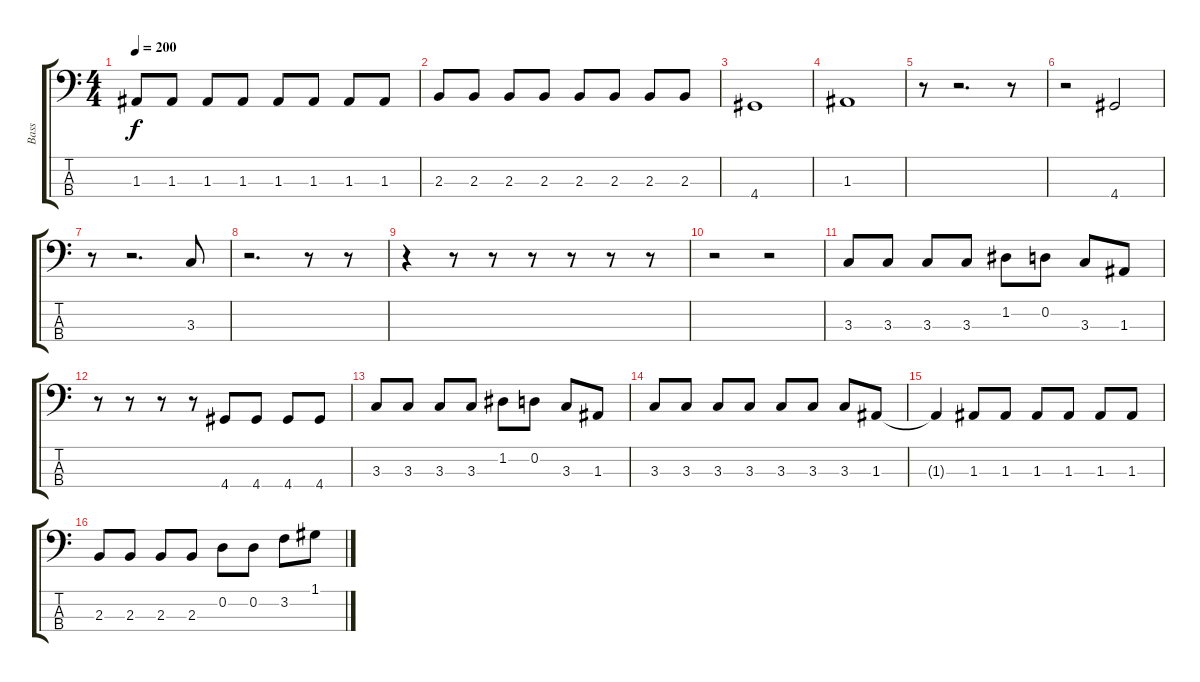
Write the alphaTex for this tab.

\track ("Bass" "Bass") {instrument electricbasspick}
\staff {score tabs}
\tuning (G2 D2 A1 E1) {hide}
\ts (4 4)
\tempo 200
\clef f4
\ks c
1.3.8{dy f} 1.3.8 1.3.8 1.3.8 1.3.8 1.3.8 1.3.8 1.3.8 |
2.3.8 2.3.8 2.3.8 2.3.8 2.3.8 2.3.8 2.3.8 2.3.8 |
4.4.1 |
1.3.1 |
r.8 r.2{d} r.8 |
r.2 4.4.2 |
r.8 r.2{d} 3.3.8 |
r.2{d} r.8 r.8 |
r.4 r.8 r.8 r.8 r.8 r.8 r.8 |
r.2 r.2 |
3.3.8 3.3.8 3.3.8 3.3.8 1.2.8 0.2.8 3.3.8 1.3.8 |
r.8 r.8 r.8 r.8 4.4.8 4.4.8 4.4.8 4.4.8 |
3.3.8 3.3.8 3.3.8 3.3.8 1.2.8 0.2.8 3.3.8 1.3.8 |
3.3.8 3.3.8 3.3.8 3.3.8 3.3.8 3.3.8 3.3.8 1.3.8 |
1.3{t}.4 1.3.8 1.3.8 1.3.8 1.3.8 1.3.8 1.3.8 |
2.3.8 2.3.8 2.3.8 2.3.8 0.2.8 0.2.8 3.2.8 1.1.8
